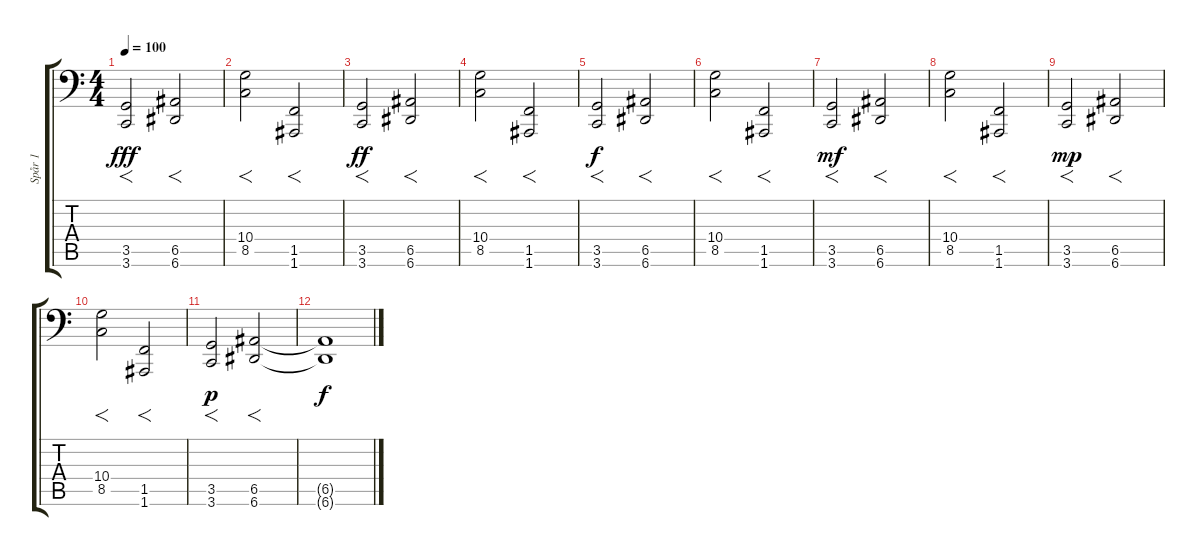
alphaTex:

\track ("Spår 1" "Spår 1") {instrument synthstrings1}
\staff {score tabs}
\tuning (B3 Gb3 D3 A2 E2 A1) {hide}
\ts (4 4)
\tempo 100
\clef f4
\ks c
(3.5 3.6).2{f dy fff} (6.5 6.6).2{f} |
(10.4 8.5).2{f} (1.5 1.6).2{f} |
(3.5 3.6).2{f dy ff} (6.5 6.6).2{f} |
(10.4 8.5).2{f} (1.5 1.6).2{f} |
(3.5 3.6).2{f dy f} (6.5 6.6).2{f} |
(10.4 8.5).2{f} (1.5 1.6).2{f} |
(3.5 3.6).2{f dy mf} (6.5 6.6).2{f} |
(10.4 8.5).2{f} (1.5 1.6).2{f} |
(3.5 3.6).2{f dy mp} (6.5 6.6).2{f} |
(10.4 8.5).2{f} (1.5 1.6).2{f} |
(3.5 3.6).2{f dy p} (6.5 6.6).2{f} |
(6.5{t} 6.6{t}).1{dy f}
